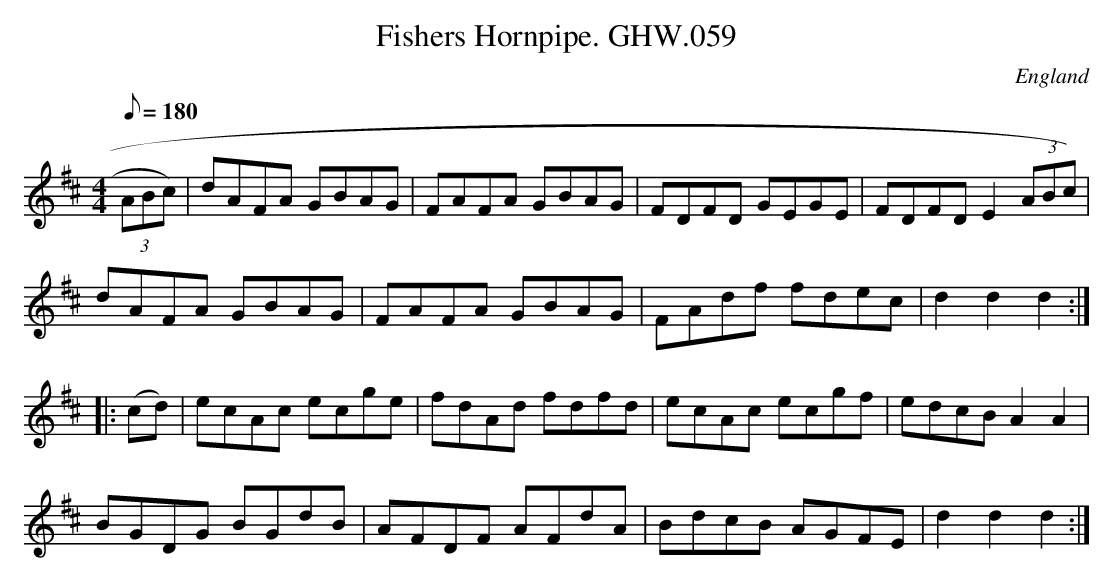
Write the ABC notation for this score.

X:1
T:Fishers Hornpipe. GHW.059
M:4/4
L:1/8
Q:180
O:England
K:D
(3ABc)|dAFA GBAG|FAFA GBAG|FDFD GEGE|FDFD E2 (3ABc)|!
dAFA GBAG|FAFA GBAG|FAdf fdec|d2d2d2:|!
|:(cd)|ecAc ecge|fdAd fdfd|ecAc ecgf|edcB A2A2|!
BGDG BGdB|AFDF AFdA|BdcB AGFE|d2d2d2:|
